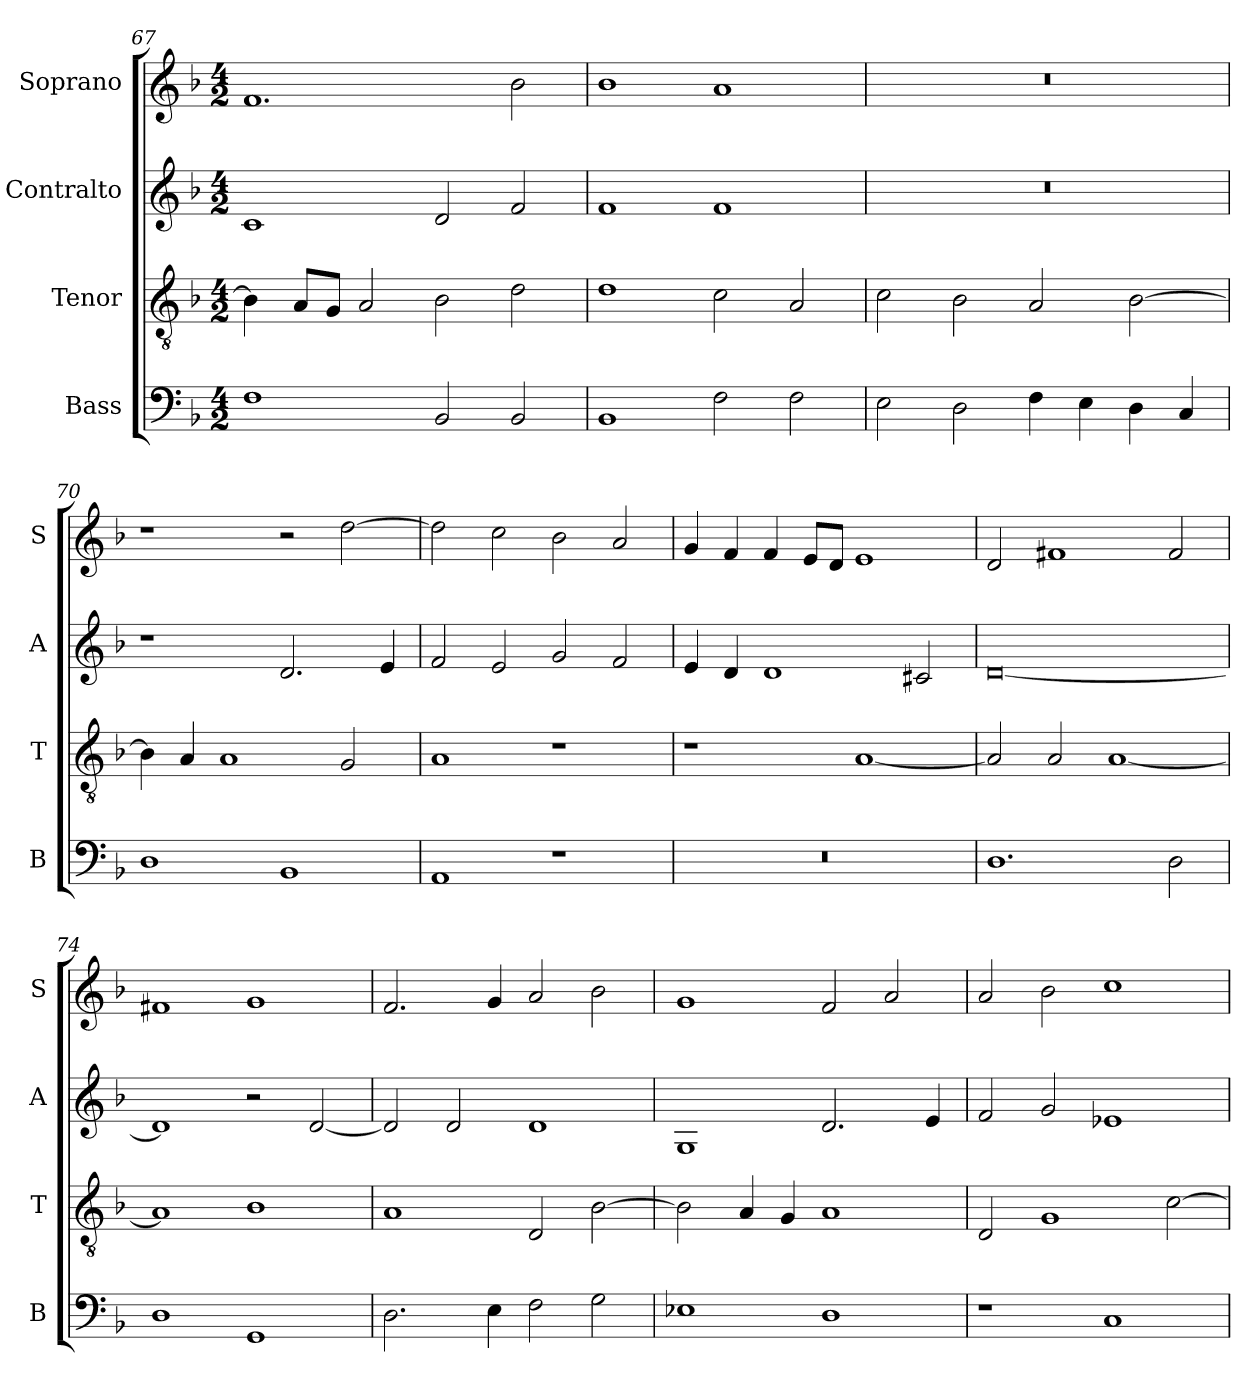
**kern	**kern	**kern	**kern
*part4	*part3	*part2	*part1
*staff4	*staff3	*staff2	*staff1
*I"Bass	*I"Tenor	*I"Contralto	*I"Soprano
*I'B	*I'T	*I'A	*I'S
*clefF4	*clefGv2	*clefG2	*clefG2
*k[b-]	*k[b-]	*k[b-]	*k[b-]
*G:dor	*G:dor	*G:dor	*G:dor
*M4/2	*M4/2	*M4/2	*M4/2
=67	=67	=67	=67
1F	4B-]	1c	1.f
.	8A/L	.	.
.	8G/J	.	.
.	2A	.	.
2BB-	2B-	2d	.
2BB-	2d	2f	2b-
=68	=68	=68	=68
1BB-	1d	1f	1b-
2F	2c	1f	1a
2F	2A	.	.
=69	=69	=69	=69
2E	2c	0r	0r
2D	2B-	.	.
4F	2A	.	.
4E	.	.	.
4D	[2B-	.	.
4C	.	.	.
=70	=70	=70	=70
1D	4B-]	1r	1r
.	4A	.	.
.	1A	.	.
1BB-	.	2.d	2r
.	2G	.	[2dd
.	.	4e	.
=71	=71	=71	=71
1AA	1A	2f	2dd]
.	.	2e	2cc
1r	1r	2g	2b-
.	.	2f	2a
=72	=72	=72	=72
0r	1r	4e	4g
.	.	4d	4f
.	.	1d	4f
.	.	.	8e/L
.	.	.	8d/J
.	[1A	.	1e
.	.	2c#X	.
=73	=73	=73	=73
1.D	2A]	[0d	2d
.	2A	.	1f#X
.	[1A	.	.
2D	.	.	2f#
=74	=74	=74	=74
1D	1A]	1d]	1f#X
1GG	1B-	2r	1g
.	.	[2d	.
=75	=75	=75	=75
2.D	1A	2d]	2.f
.	.	2d	.
4E	.	.	4g
2F	2D	1d	2a
2G	[2B-	.	2b-
=76	=76	=76	=76
1E-X	2B-]	1G	1g
.	4A	.	.
.	4G	.	.
1D	1A	2.d	2f
.	.	.	2a
.	.	4e	.
=77	=77	=77	=77
1r	2D	2f	2a
.	1G	2g	2b-
1C	.	1e-X	1cc
.	[2c	.	.
=	=	=	=
*-	*-	*-	*-
